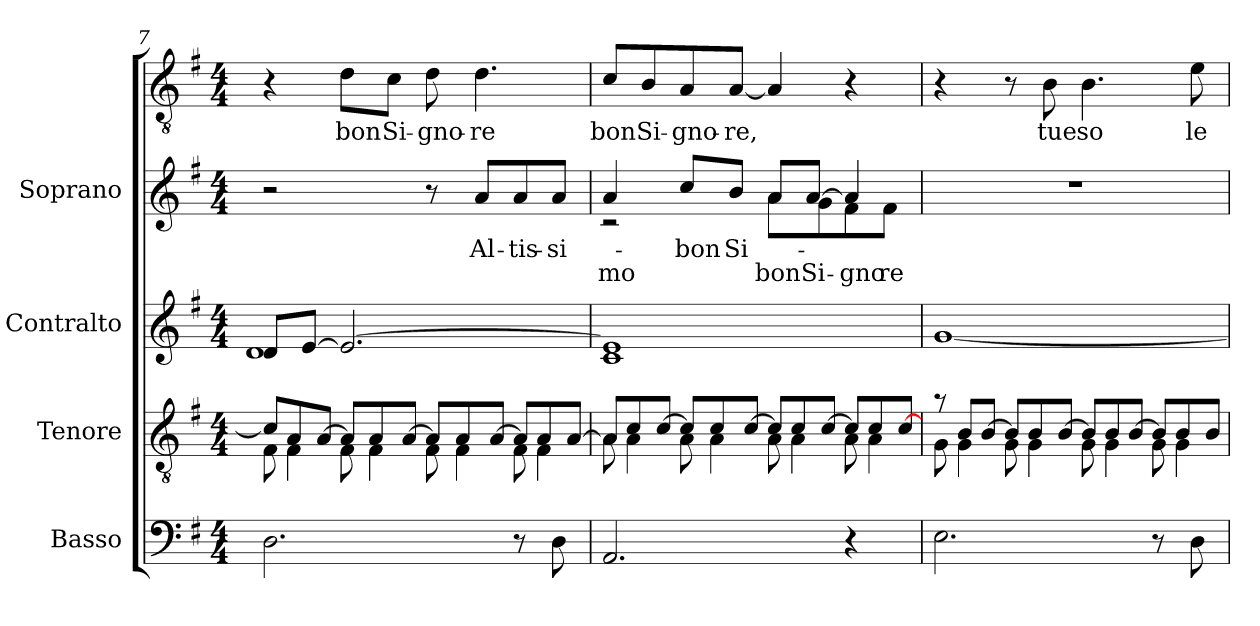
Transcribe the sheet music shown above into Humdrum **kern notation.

**kern	**kern	**kern	**kern	**text	**text	**kern	**text
*part5	*part4	*part3	*part2	*part2	*part2	*part1	*part1
*staff5	*staff4	*staff3	*staff2	*staff2	*staff2	*staff1	*staff1
*I"Basso	*I"Tenore	*I"Contralto	*I"Soprano	*	*	*	*
*I'B.	*I'T.	*I'A.	*I'S.	*	*	*	*
*clefF4	*clefGv2	*clefG2	*clefG2	*	*	*clefGv2	*
*k[f#]	*k[f#]	*k[f#]	*k[f#]	*	*	*k[f#]	*
*e:	*e:	*e:	*e:	*	*	*e:	*
*M4/4	*M4/4	*M4/4	*M4/4	*	*	*M4/4	*
*	*Xtuplet	*	*	*	*	*	*
=7	=7	=7	=7	=7	=7	=7	=7
*	*^	*^	*	*	*	*	*
2.D\	12c/L]	12F#\	8d/L	1d	2r	.	.	4r	.
.	12A/	6F#\	.	.	.	.	.	.	.
.	.	.	[>8e/J	.	.	.	.	.	.
.	[>12A/J	.	.	.	.	.	.	.	.
!	!	!	!	!	!	!	!	!	!LO:LY:b
.	12A/L]	12F#\	2.e/_	.	.	.	.	8d\L	bon
.	12A/	6F#\	.	.	.	.	.	.	.
!	!	!	!	!	!	!	!	!	!LO:LY:b
.	.	.	.	.	.	.	.	8c\J	Si-
.	[>12A/J	.	.	.	.	.	.	.	.
!	!	!	!	!	!	!	!	!	!LO:LY:b
.	12A/L]	12F#\	.	.	8r	.	.	8d\	-gno-
.	12A/	6F#\	.	.	.	.	.	.	.
!	!	!	!	!	!	!LO:LY:b	!	!	!
!	!	!	!	!	!	!	!	!	!LO:LY:b
.	.	.	.	.	8a/L	Al-	.	4.d\	-re
.	[>12A/J	.	.	.	.	.	.	.	.
!	!	!	!	!	!	!LO:LY:b	!	!	!
8r	12A/L]	12F#\	.	.	8a/	-tis-	.	.	.
.	12A/	6F#\	.	.	.	.	.	.	.
!	!	!	!	!	!	!LO:LY:b	!	!	!
8D\	.	.	.	.	8a/J	-si-	.	.	.
.	[>12A/J	.	.	.	.	.	.	.	.
!!LO:LB:g=z
=8	=8	=8	=8	=8	=8	=8	=8	=8	=8
*	*	*	*	*	*^	*	*	*	*
!	!	!	!	!	!	!	!	!LO:LY:b	!	!
!	!	!	!	!	!	!	!	!	!	!LO:LY:b
2.AA/	12A/L]	12A\	1e]	1c	4a/	2rc	.	mo	8c/L	bon
.	12c/	6A\	.	.	.	.	.	.	.	.
!	!	!	!	!	!	!	!	!	!	!LO:LY:b
.	.	.	.	.	.	.	.	.	8B/	Si-
.	[>12c/J	.	.	.	.	.	.	.	.	.
!	!	!	!	!	!	!	!LO:LY:a	!	!	!
!	!	!	!	!	!	!	!	!	!	!LO:LY:b
.	12c/L]	12A\	.	.	8cc/L	.	-bon	.	8A/	-gno-
.	12c/	6A\	.	.	.	.	.	.	.	.
!	!	!	!	!	!	!	!LO:LY:a	!	!	!
!	!	!	!	!	!	!	!	!	!	!LO:LY:b
.	.	.	.	.	8b/J	.	Si-	.	[8A/J	-re,
.	[>12c/J	.	.	.	.	.	.	.	.	.
!	!	!	!	!	!	!	!LO:LY:a	!	!	!
!	!	!	!	!	!	!	!	!LO:LY:b	!	!
.	12c/L]	12A\	.	.	8a/L	8a\L	.	bon	4A/]	.
.	12c/	6A\	.	.	.	.	.	.	.	.
!	!	!	!	!	!	!	!LO:LY:a	!	!	!
!	!	!	!	!	!	!	!	!LO:LY:b	!	!
.	.	.	.	.	[>8a/J	8g\	.	Si-	.	.
.	[>12c/J	.	.	.	.	.	.	.	.	.
!	!	!	!	!	!	!	!	!LO:LY:b	!	!
4r	12c/L]	12A\	.	.	4a/]	8f#\	.	-gno-	4r	.
.	12c/	6A\	.	.	.	.	.	.	.	.
!	!	!	!	!	!	!	!	!LO:LY:b	!	!
.	.	.	.	.	.	8f#\J	.	-re	.	.
.	[>12c/J	.	.	.	.	.	.	.	.	.
*	*	*	*v	*v	*	*	*	*	*	*
*	*	*	*	*v	*v	*	*	*	*
=9	=9	=9	=9	=9	=9	=9	=9	=9
2.E\	12ra	12G\	[1g	1r	.	.	4r	.
.	12B/L	6G\	.	.	.	.	.	.
.	[>12B/J	.	.	.	.	.	.	.
.	12B/L]	12G\	.	.	.	.	8r	.
.	12B/	6G\	.	.	.	.	.	.
!	!	!	!	!	!	!	!	!LO:LY:b
.	.	.	.	.	.	.	8B\	tue
.	[>12B/J	.	.	.	.	.	.	.
!	!	!	!	!	!	!	!	!LO:LY:b
.	12B/L]	12G\	.	.	.	.	4.B\	so
.	12B/	6G\	.	.	.	.	.	.
.	[>12B/J	.	.	.	.	.	.	.
8r	12B/L]	12G\	.	.	.	.	.	.
.	12B/	6G\	.	.	.	.	.	.
!	!	!	!	!	!	!	!	!LO:LY:b
8D\	.	.	.	.	.	.	8e\	le
.	12B/J	.	.	.	.	.	.	.
*	*v	*v	*	*	*	*	*	*
=	=	=	=	=	=	=	=
*-	*-	*-	*-	*-	*-	*-	*-
